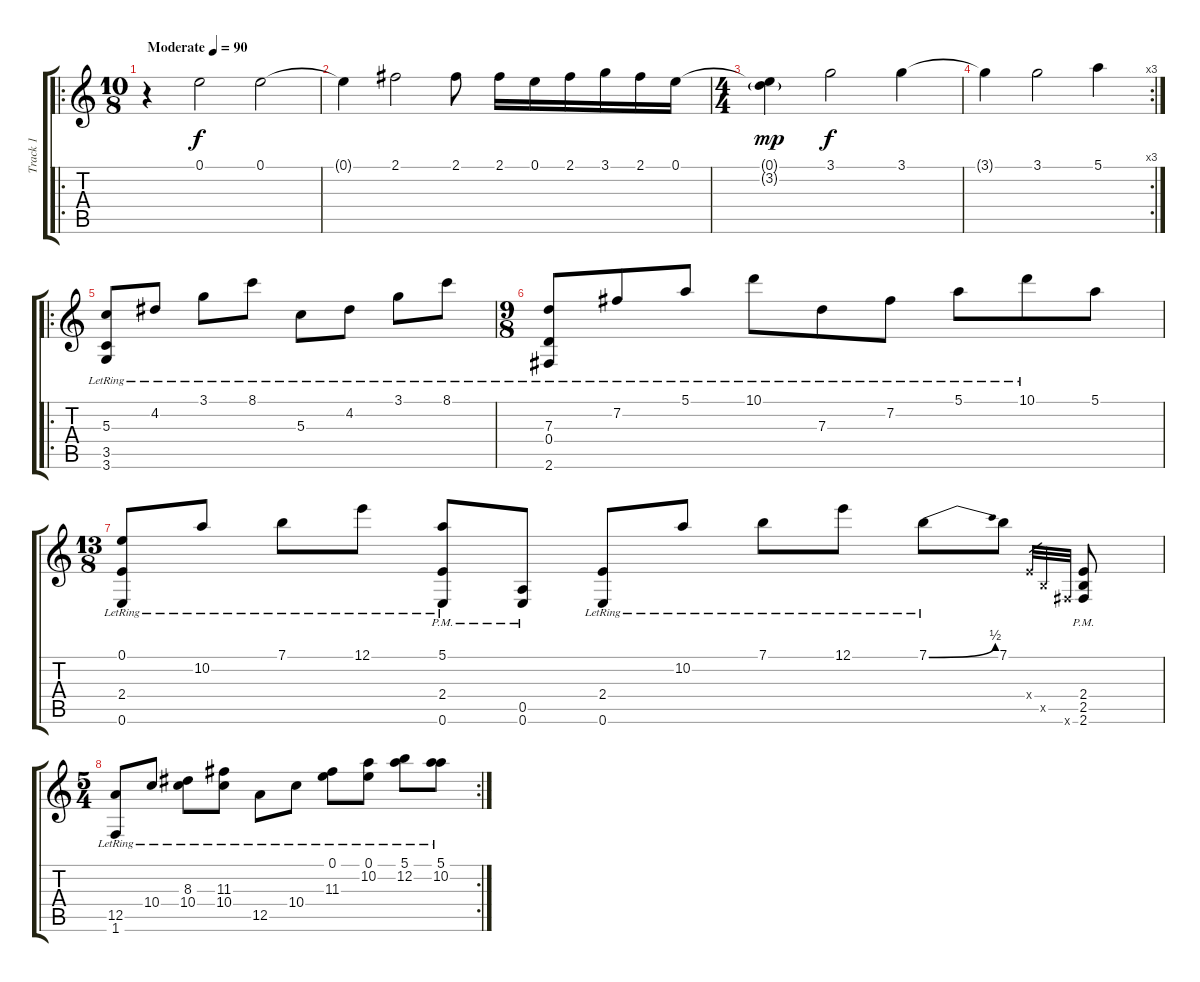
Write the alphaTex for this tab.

\track ("Track 1" "Track 1") {instrument electricguitarjazz}
\staff {score tabs}
\tuning (E4 B3 G3 D3 A2 E2) {hide}
\ro
\ts (10 8)
\tempo (90 "Moderate")
\clef g2
\ks c
r.4{dy f instrument electricguitarjazz} 0.1.2 0.1.2 |
0.1{t}.4 2.1.2 2.1.8 2.1.16 0.1.16 2.1.16 3.1.16 2.1.16 0.1.16 |
\ts (4 4)
(0.1{t} 3.2{g}).4{dy mp} 3.1.2{dy f} 3.1.4 |
\rc 3
3.1{t}.4 3.1.2 5.1.4 |
\ro
(5.3{lr} 3.5{lr} 3.6{lr}).8 4.2{lr}.8 3.1{lr}.8 8.1{lr}.8 5.3{lr}.8 4.2{lr}.8 3.1{lr}.8 8.1{lr}.8 |
\ts (9 8)
(7.3{lr} 0.4 2.6{lr}).8 7.2{lr}.8 5.1{lr}.8 10.1{lr}.8 7.3{lr}.8 7.2{lr}.8 5.1{lr}.8 10.1{lr}.8 5.1.8 |
\ts (13 8)
(0.1{lr} 2.4{lr} 0.6{lr}).8 10.2{lr}.8 7.1{lr}.8 12.1{lr}.8 (5.1{lr} 2.4 0.6{pm}).8 (0.5{pm} 0.6{pm}).8 (2.4 0.6{lr}).8 10.2{lr}.8 7.1{lr}.8 12.1{lr}.8 7.1{be (bend 0 0 60 2) lr}.8 7.1.8 2.4{x}.32{gr} 2.5{x}.32{gr} 2.6{x}.32{gr} (2.4{pm} 2.5{pm} 2.6{pm}).8 |
\rc 2
\ts (5 4)
(12.5{lr} 1.6{lr}).8 10.4{lr}.8 (8.3{lr} 10.4{lr}).8 (11.3{lr} 10.4{lr}).8 12.5{lr}.8 10.4{lr}.8 (0.1{lr} 11.3{lr}).8 (0.1{lr} 10.2{lr}).8 (5.1{lr} 12.2{lr}).8 (5.1{lr} 10.2{lr}).8
